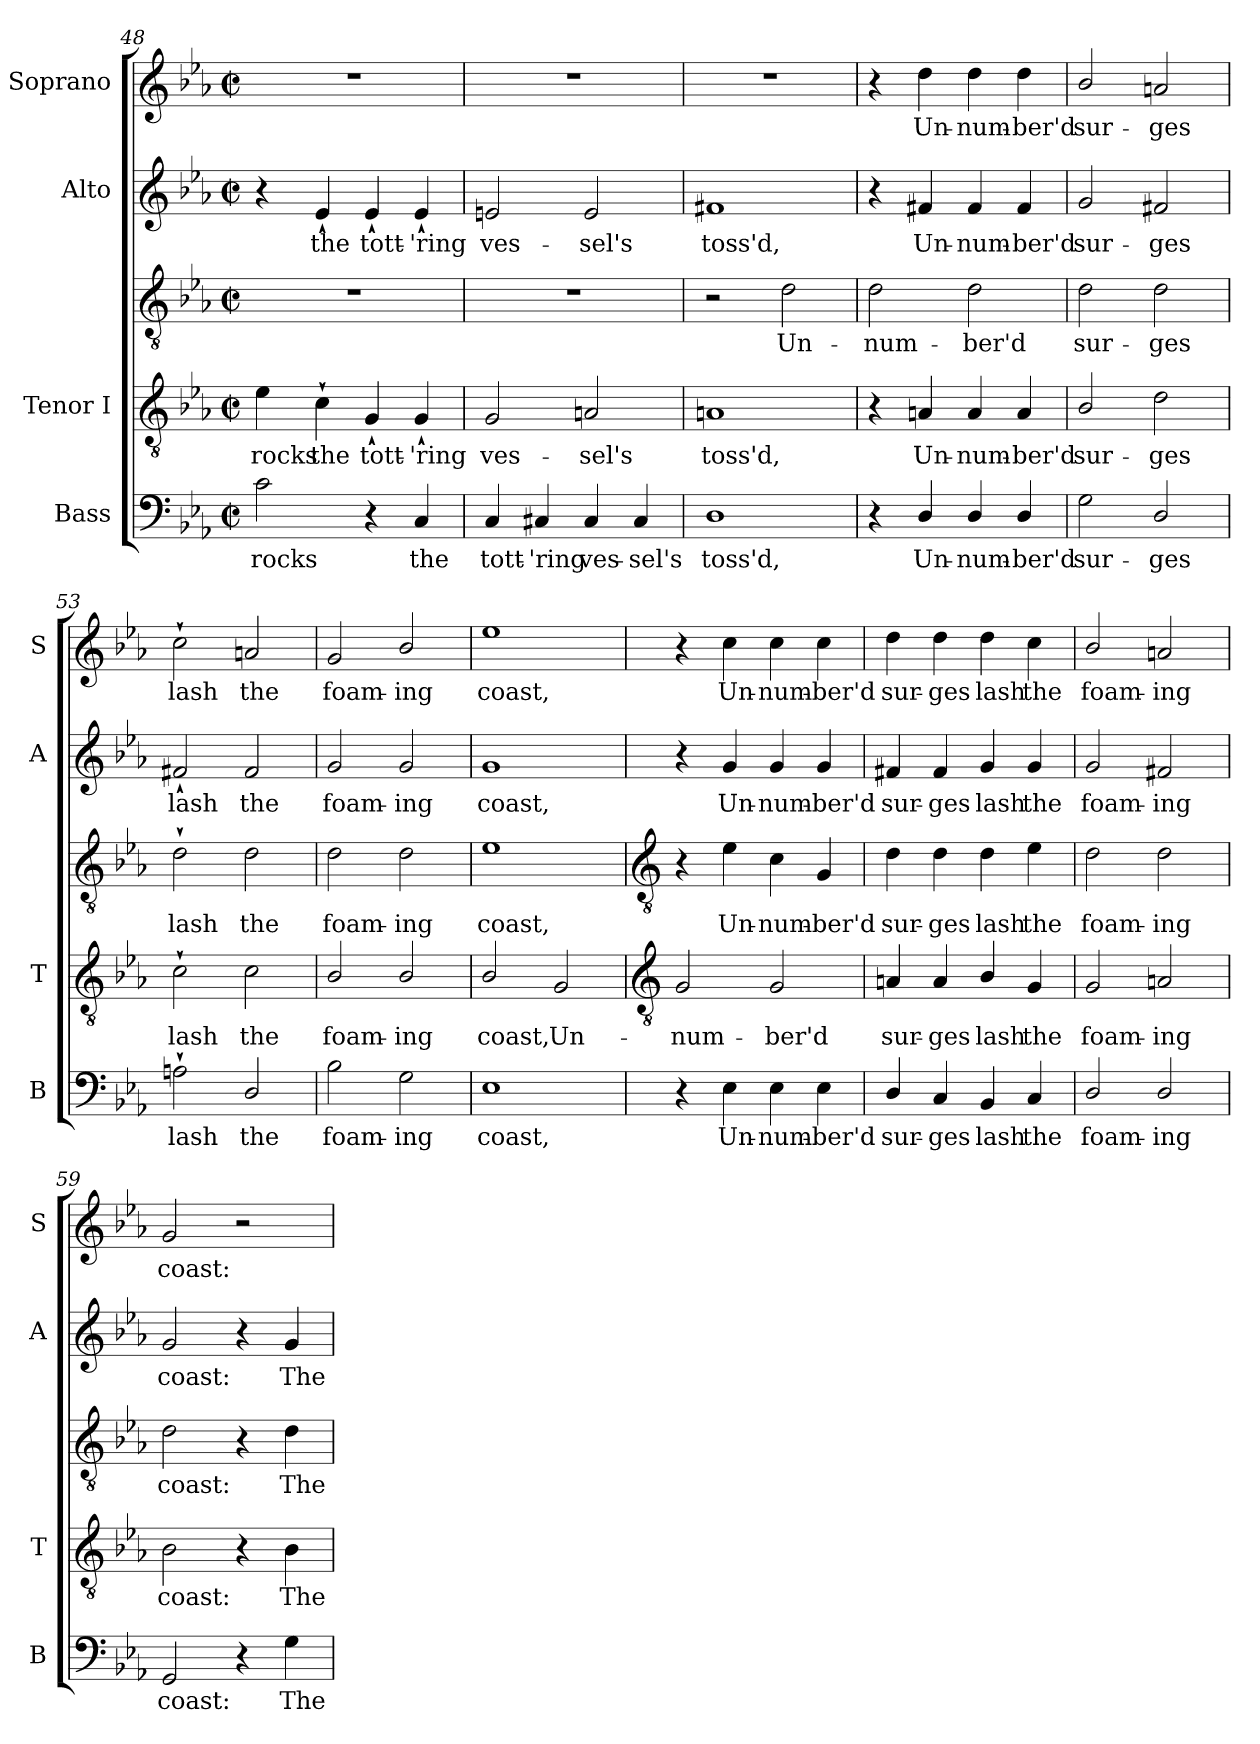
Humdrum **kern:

**kern	**text	**kern	**text	**kern	**text	**kern	**text	**kern	**text
*part4	*part4	*part3	*part3	*part3	*part3	*part2	*part2	*part1	*part1
*staff5	*staff5	*staff4	*staff4	*staff3	*staff3	*staff2	*staff2	*staff1	*staff1
*I"Bass	*	*I"Tenor I	*	*	*	*I"Alto	*	*I"Soprano	*
*I'B	*	*I'T	*	*	*	*I'A	*	*I'S	*
!!LO:LB:g=z
*clefF4	*	*clefGv2	*	*clefGv2	*	*clefG2	*	*clefG2	*
*k[b-e-a-]	*	*k[b-e-a-]	*	*k[b-e-a-]	*	*k[b-e-a-]	*	*k[b-e-a-]	*
*E-:	*	*E-:	*	*E-:	*	*E-:	*	*E-:	*
*M2/2	*	*M2/2	*	*M2/2	*	*M2/2	*	*M2/2	*
*met(c|)	*	*met(c|)	*	*met(c|)	*	*met(c|)	*	*met(c|)	*
=48	=48	=48	=48	=48	=48	=48	=48	=48	=48
!	!LO:LY:b	!	!LO:LY:b	!	!	!	!	!	!
2c	rocks	4e-	rocks	1r	.	4r	.	1r	.
!	!	!	!LO:LY:b	!	!	!	!LO:LY:b	!	!
.	.	4c`	the	.	.	4e-`	the	.	.
!	!	!	!LO:LY:b	!	!	!	!LO:LY:b	!	!
4r	.	4G`	tott-	.	.	4e-`	tott-	.	.
!	!LO:LY:b	!	!LO:LY:b	!	!	!	!LO:LY:b	!	!
4C	the	4G`	-'ring	.	.	4e-`	-'ring	.	.
=49	=49	=49	=49	=49	=49	=49	=49	=49	=49
!	!LO:LY:b	!	!LO:LY:b	!	!	!	!LO:LY:b	!	!
4C	tott-	2G	ves-	1r	.	2en	ves-	1r	.
!	!LO:LY:b	!	!	!	!	!	!	!	!
4C#X	-'ring	.	.	.	.	.	.	.	.
!	!LO:LY:b	!	!LO:LY:b	!	!	!	!LO:LY:b	!	!
4C#	ves-	2An	-sel's	.	.	2e	-sel's	.	.
!	!LO:LY:b	!	!	!	!	!	!	!	!
4C#	-sel's	.	.	.	.	.	.	.	.
=50	=50	=50	=50	=50	=50	=50	=50	=50	=50
!	!LO:LY:b	!	!LO:LY:b	!	!	!	!LO:LY:b	!	!
1D	toss'd,	1An	-toss'd,	2r	.	1f#X	toss'd,	1r	.
!	!	!	!	!	!LO:LY:b	!	!	!	!
.	.	.	.	2d	Un-	.	.	.	.
=51	=51	=51	=51	=51	=51	=51	=51	=51	=51
!	!	!	!	!	!LO:LY:b	!	!	!	!
4r	.	4r	.	2d	num-	4r	.	4r	.
!	!LO:LY:b	!	!LO:LY:b	!	!	!	!LO:LY:b	!	!LO:LY:b
4D/	Un-	4An	Un-	.	.	4f#X	Un-	4dd	Un-
!	!LO:LY:b	!	!LO:LY:b	!	!LO:LY:b	!	!LO:LY:b	!	!LO:LY:b
4D/	-num-	4A	-num-	2d	-ber'd	4f#	-num-	4dd	-num-
!	!LO:LY:b	!	!LO:LY:b	!	!	!	!LO:LY:b	!	!LO:LY:b
4D/	-ber'd	4A	-ber'd	.	.	4f#	-ber'd	4dd	-ber'd
=52	=52	=52	=52	=52	=52	=52	=52	=52	=52
!	!LO:LY:b	!	!LO:LY:b	!	!LO:LY:b	!	!LO:LY:b	!	!LO:LY:b
2G	sur-	2B-/	sur-	2d	sur-	2g	sur-	2b-/	sur-
!	!LO:LY:b	!	!LO:LY:b	!	!LO:LY:b	!	!LO:LY:b	!	!LO:LY:b
2D/	-ges	2d	-ges	2d	-ges	2f#X	-ges	2an	-ges
=53	=53	=53	=53	=53	=53	=53	=53	=53	=53
!	!LO:LY:b	!	!LO:LY:b	!	!LO:LY:b	!	!LO:LY:b	!	!LO:LY:b
2An`	lash	2c`	lash	2d`	lash	2f#X`	lash	2cc`	lash
!	!LO:LY:b	!	!LO:LY:b	!	!LO:LY:b	!	!LO:LY:b	!	!LO:LY:b
2D/	the	2c	the	2d	the	2f#	the	2an	the
=54	=54	=54	=54	=54	=54	=54	=54	=54	=54
!	!LO:LY:b	!	!LO:LY:b	!	!LO:LY:b	!	!LO:LY:b	!	!LO:LY:b
2B-	foam-	2B-/	foam-	2d	foam-	2g	foam-	2g	foam-
!	!LO:LY:b	!	!LO:LY:b	!	!LO:LY:b	!	!LO:LY:b	!	!LO:LY:b
2G	-ing	2B-/	-ing	2d	-ing	2g	-ing	2b-/	-ing
=55	=55	=55	=55	=55	=55	=55	=55	=55	=55
!	!LO:LY:b	!	!LO:LY:b	!	!LO:LY:b	!	!LO:LY:b	!	!LO:LY:b
1E-	coast,	2B-/	coast,	1e-	coast,	1g	coast,	1ee-	coast,
!	!	!	!LO:LY:b	!	!	!	!	!	!
.	.	2G	Un-	.	.	.	.	.	.
!!LO:LB:g=z
=56	=56	=56	=56	=56	=56	=56	=56	=56	=56
*	*	*clefGv2	*	*clefGv2	*	*	*	*	*
!	!	!	!LO:LY:b	!	!	!	!	!	!
4r	.	2G	num-	4r	.	4r	.	4r	.
!	!LO:LY:b	!	!	!	!LO:LY:b	!	!LO:LY:b	!	!LO:LY:b
4E-	Un-	.	.	4e-	-Un-	4g	Un-	4cc	Un-
!	!LO:LY:b	!	!LO:LY:b	!	!LO:LY:b	!	!LO:LY:b	!	!LO:LY:b
4E-	-num-	2G	-ber'd	4c	-num-	4g	-num-	4cc	-num-
!	!LO:LY:b	!	!	!	!LO:LY:b	!	!LO:LY:b	!	!LO:LY:b
4E-	-ber'd	.	.	4G	-ber'd	4g	-ber'd	4cc	-ber'd
=57	=57	=57	=57	=57	=57	=57	=57	=57	=57
!	!LO:LY:b	!	!LO:LY:b	!	!LO:LY:b	!	!LO:LY:b	!	!LO:LY:b
4D/	sur-	4An	sur-	4d	sur-	4f#X	sur-	4dd	sur-
!	!LO:LY:b	!	!LO:LY:b	!	!LO:LY:b	!	!LO:LY:b	!	!LO:LY:b
4C	-ges	4A	-ges	4d	-ges	4f#	-ges	4dd	-ges
!	!LO:LY:b	!	!LO:LY:b	!	!LO:LY:b	!	!LO:LY:b	!	!LO:LY:b
4BB-	lash	4B-/	lash	4d	lash	4g	lash	4dd	lash
!	!LO:LY:b	!	!LO:LY:b	!	!LO:LY:b	!	!LO:LY:b	!	!LO:LY:b
4C	the	4G	the	4e-	the	4g	the	4cc	the
=58	=58	=58	=58	=58	=58	=58	=58	=58	=58
!	!LO:LY:b	!	!LO:LY:b	!	!LO:LY:b	!	!LO:LY:b	!	!LO:LY:b
2D/	foam-	2G	foam-	2d	foam-	2g	foam-	2b-/	foam-
!	!LO:LY:b	!	!LO:LY:b	!	!LO:LY:b	!	!LO:LY:b	!	!LO:LY:b
2D/	-ing	2An	-ing	2d	-ing	2f#X	-ing	2an	-ing
=59	=59	=59	=59	=59	=59	=59	=59	=59	=59
!	!LO:LY:b	!	!LO:LY:b	!	!LO:LY:b	!	!LO:LY:b	!	!LO:LY:b
2GG	coast:	2B-\	coast:	2d	coast:	2g	coast:	2g	coast:
4r	.	4r	.	4r	.	4r	.	2r	.
!	!LO:LY:b	!	!LO:LY:b	!	!LO:LY:b	!	!LO:LY:b	!	!
4G	The	4B-\	The	4d	The	4g	The	.	.
=	=	=	=	=	=	=	=	=	=
*-	*-	*-	*-	*-	*-	*-	*-	*-	*-
